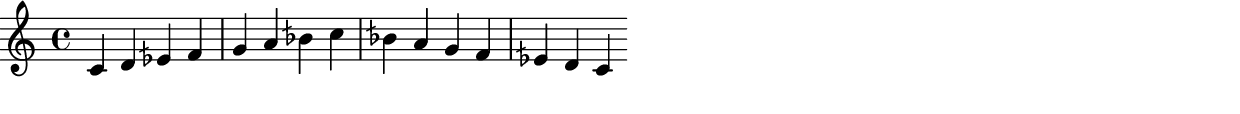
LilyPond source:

%% Generated by lilypond-book
%% Options: [exampleindent=10.16\mm,indent=0\mm,line-width=160\mm,paper-height=845.047\pt,paper-width=597.508\pt,papersize='(cons (* 597.508 pt) (* 845.047 pt)),quote]
\include "lilypond-book-preamble.ly"


% ****************************************************************
% Start cut-&-pastable-section
% ****************************************************************

#(ly:set-option 'eps-box-padding 3.000000)



\paper {
  #(set-paper-size '(cons (* 597.508 pt) (* 845.047 pt)))
  indent = 0\mm
  line-width = 160\mm
  % offset the left padding, also add 1mm as lilypond creates cropped
  % images with a little space on the right
  line-width = #(- line-width (* mm  3.000000) (* mm 1))
  line-width = 160\mm - 2.0 * 10.16\mm
  % offset the left padding, also add 1mm as lilypond creates cropped
  % images with a little space on the right
  line-width = #(- line-width (* mm  3.000000) (* mm 1))
}

\layout {
  
}




% ****************************************************************
% ly snippet:
% ****************************************************************
\sourcefileline 206
\include "arabic.ly"
\relative {
  do' re misb fa | sol la sisb do | sisb la sol fa | misb re do
}


% ****************************************************************
% end ly snippet
% ****************************************************************
